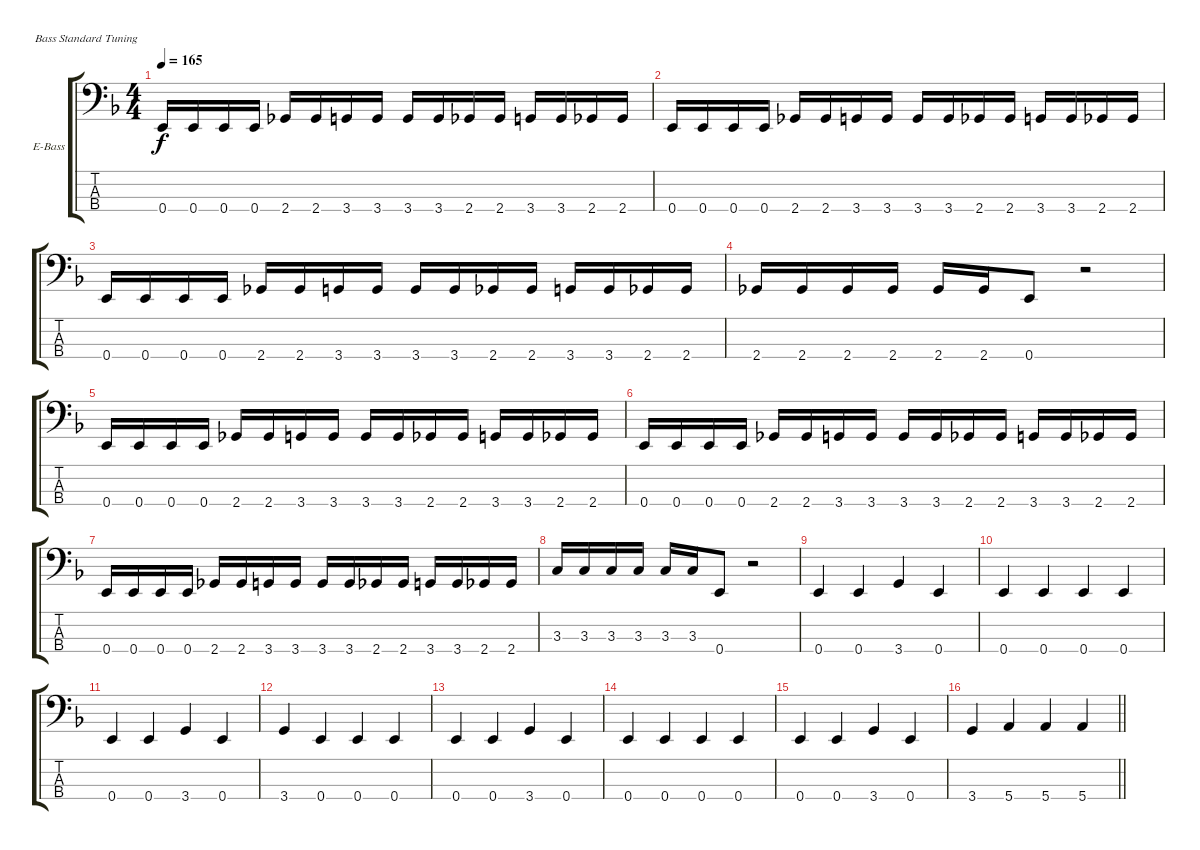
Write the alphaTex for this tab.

\bracketExtendMode groupsimilarinstruments
\firstSystemTrackNameOrientation horizontal
\otherSystemsTrackNameOrientation horizontal
\track ("Bass" "E-Bass") {instrument electricbasspick}
\staff {score tabs}
\tuning (G2 D2 A1 E1)
\ts (4 4)
\tempo 165
\clef f4
\ks f
0.4.16{dy f} 0.4.16 0.4.16 0.4.16 2.4.16 2.4.16 3.4.16 3.4.16 3.4.16 3.4.16 2.4.16 2.4.16 3.4.16 3.4.16 2.4.16 2.4.16 |
0.4.16 0.4.16 0.4.16 0.4.16 2.4.16 2.4.16 3.4.16 3.4.16 3.4.16 3.4.16 2.4.16 2.4.16 3.4.16 3.4.16 2.4.16 2.4.16 |
0.4.16 0.4.16 0.4.16 0.4.16 2.4.16 2.4.16 3.4.16 3.4.16 3.4.16 3.4.16 2.4.16 2.4.16 3.4.16 3.4.16 2.4.16 2.4.16 |
2.4.16 2.4.16 2.4.16 2.4.16 2.4.16 2.4.16 0.4.8 r.2 |
0.4.16 0.4.16 0.4.16 0.4.16 2.4.16 2.4.16 3.4.16 3.4.16 3.4.16 3.4.16 2.4.16 2.4.16 3.4.16 3.4.16 2.4.16 2.4.16 |
0.4.16 0.4.16 0.4.16 0.4.16 2.4.16 2.4.16 3.4.16 3.4.16 3.4.16 3.4.16 2.4.16 2.4.16 3.4.16 3.4.16 2.4.16 2.4.16 |
0.4.16 0.4.16 0.4.16 0.4.16 2.4.16 2.4.16 3.4.16 3.4.16 3.4.16 3.4.16 2.4.16 2.4.16 3.4.16 3.4.16 2.4.16 2.4.16 |
3.3.16 3.3.16 3.3.16 3.3.16 3.3.16 3.3.16 0.4.8 r.2 |
0.4.4 0.4.4 3.4.4 0.4.4 |
0.4.4 0.4.4 0.4.4 0.4.4 |
0.4.4 0.4.4 3.4.4 0.4.4 |
3.4.4 0.4.4 0.4.4 0.4.4 |
0.4.4 0.4.4 3.4.4 0.4.4 |
0.4.4 0.4.4 0.4.4 0.4.4 |
0.4.4 0.4.4 3.4.4 0.4.4 |
\barLineRight lightlight
3.4.4 5.4.4 5.4.4 5.4.4
